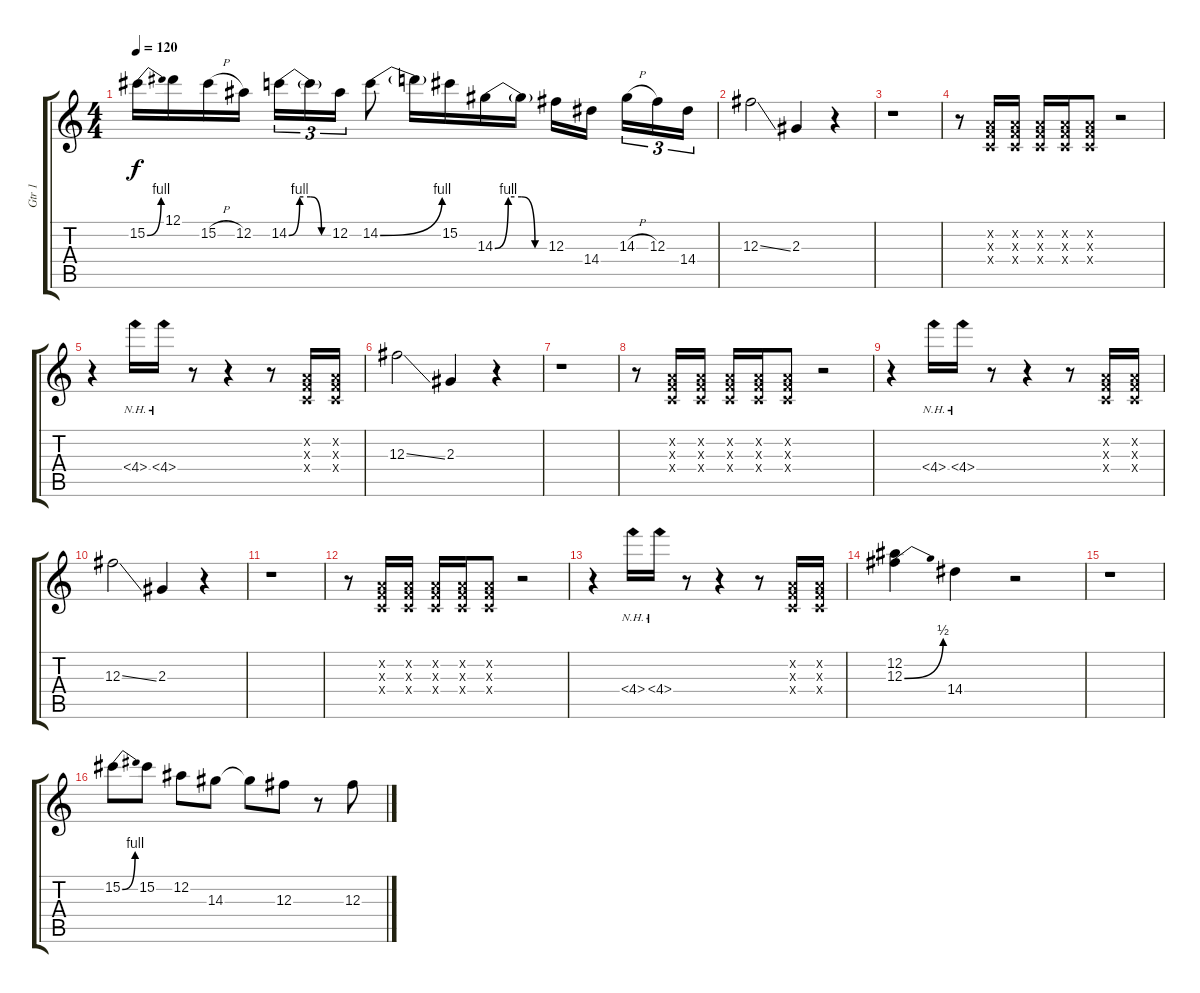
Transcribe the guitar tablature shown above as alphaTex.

\track ("Gtr 1" "Gtr 1") {instrument distortionguitar}
\staff {score tabs}
\tuning (Eb4 Bb3 Gb3 Db3 Ab2 Eb2) {hide}
\ts (4 4)
\tempo 120
\clef g2
\ks c
15.2{be (bend 0 0 60 4)}.16{dy f} 12.1.16 15.2{h}.16 12.2.16 14.2{be (custom 0 0 15 4 30 4 45 0 60 0)}.16{tu (3 2)} 14.2{t}.16{tu (3 2)} 12.2.16{tu (3 2)} 14.2{be (bend 0 0 60 4)}.8 14.2{t}.16 15.2.16 14.3{be (custom 0 0 15 4 30 4 45 0 60 0)}.16 14.3{t}.16 12.3.16 14.4.16{beam splitsecondary} 14.3{h}.16{tu (3 2)} 12.3.16{tu (3 2)} 14.4.16{tu (3 2)} |
12.3{ss}.2 2.3.4 r.4 |
r.1 |
r.8 (-1.2{x} -1.3{x} -1.4{x}).16 (-1.2{x} -1.3{x} -1.4{x}).16 (-1.2{x} -1.3{x} -1.4{x}).16 (-1.2{x} -1.3{x} -1.4{x}).16 (-1.2{x} -1.3{x} -1.4{x}).8 r.2 |
r.4 4.4{nh}.16 4.4{nh}.16 r.8 r.4 r.8 (-1.2{x} -1.3{x} -1.4{x}).16 (-1.2{x} -1.3{x} -1.4{x}).16 |
12.3{ss}.2 2.3.4 r.4 |
r.1 |
r.8 (-1.2{x} -1.3{x} -1.4{x}).16 (-1.2{x} -1.3{x} -1.4{x}).16 (-1.2{x} -1.3{x} -1.4{x}).16 (-1.2{x} -1.3{x} -1.4{x}).16 (-1.2{x} -1.3{x} -1.4{x}).8 r.2 |
r.4 4.4{nh}.16 4.4{nh}.16 r.8 r.4 r.8 (-1.2{x} -1.3{x} -1.4{x}).16 (-1.2{x} -1.3{x} -1.4{x}).16 |
12.3{ss}.2 2.3.4 r.4 |
r.1 |
r.8 (-1.2{x} -1.3{x} -1.4{x}).16 (-1.2{x} -1.3{x} -1.4{x}).16 (-1.2{x} -1.3{x} -1.4{x}).16 (-1.2{x} -1.3{x} -1.4{x}).16 (-1.2{x} -1.3{x} -1.4{x}).8 r.2 |
r.4 4.4{nh}.16 4.4{nh}.16 r.8 r.4 r.8 (-1.2{x} -1.3{x} -1.4{x}).16 (-1.2{x} -1.3{x} -1.4{x}).16 |
(12.2 12.3{be (bend 0 0 60 2)}).4 14.4.4 r.2 |
r.1 |
15.2{be (bend 0 0 60 4)}.8 15.2.8 12.2.8 14.3.8 14.3{t}.8 12.3.8 r.8 12.3.8
